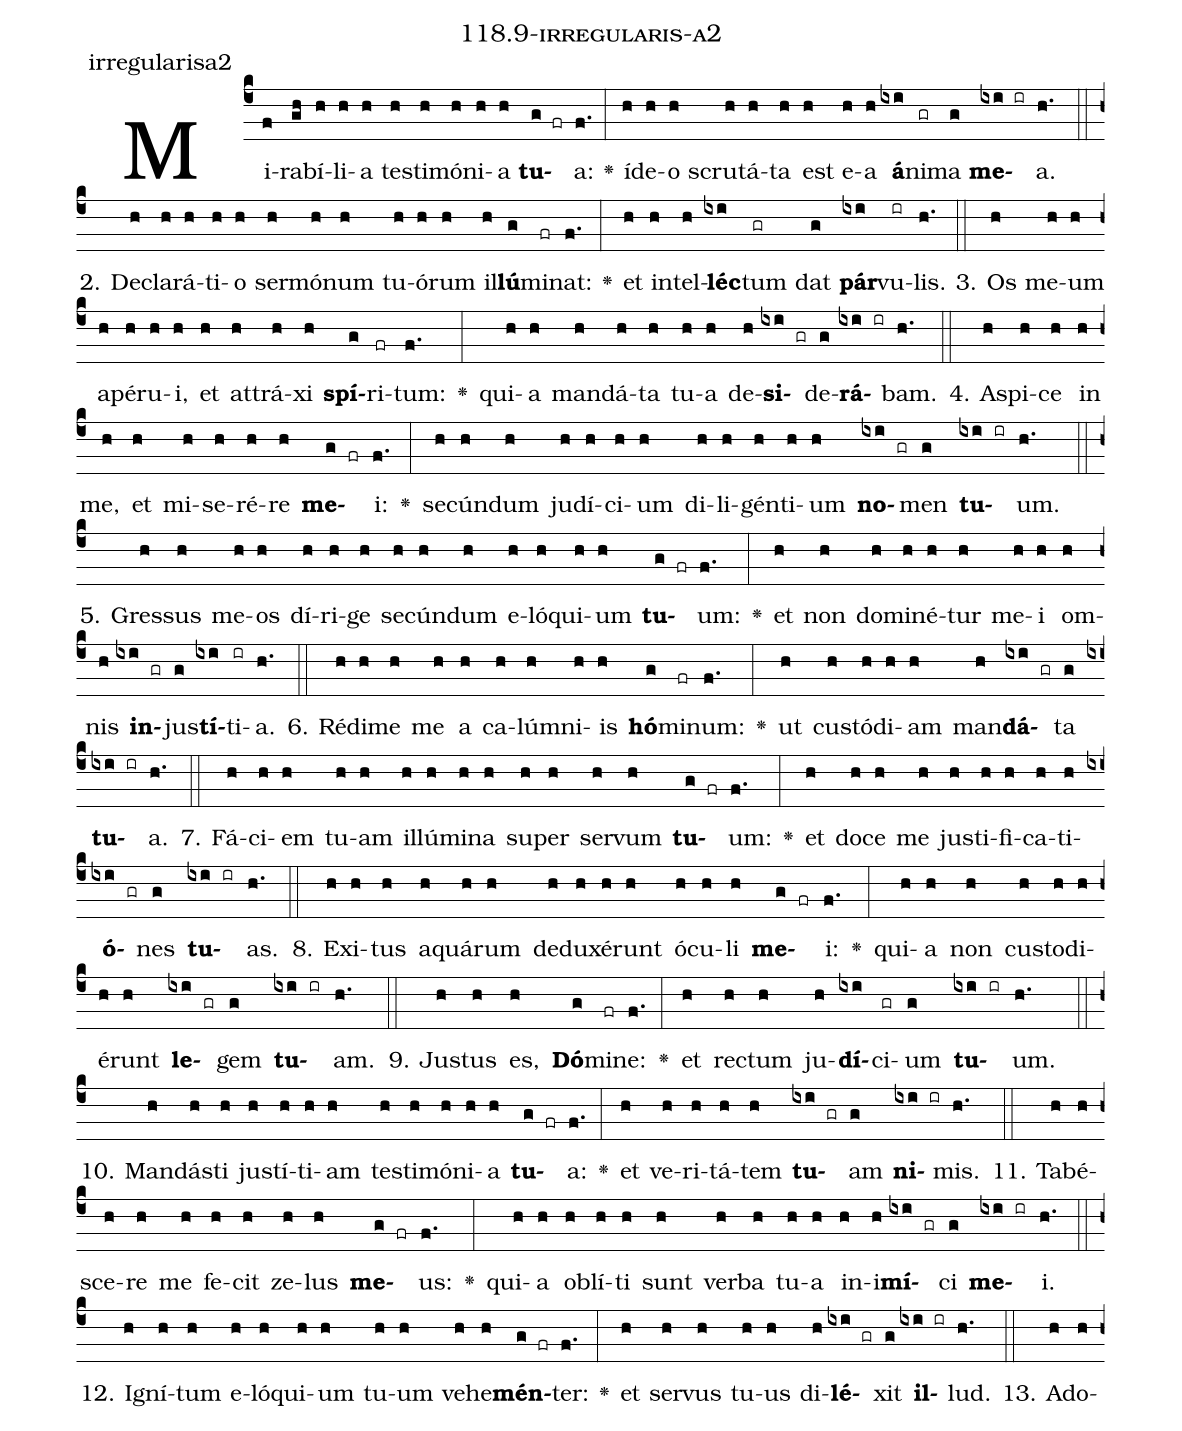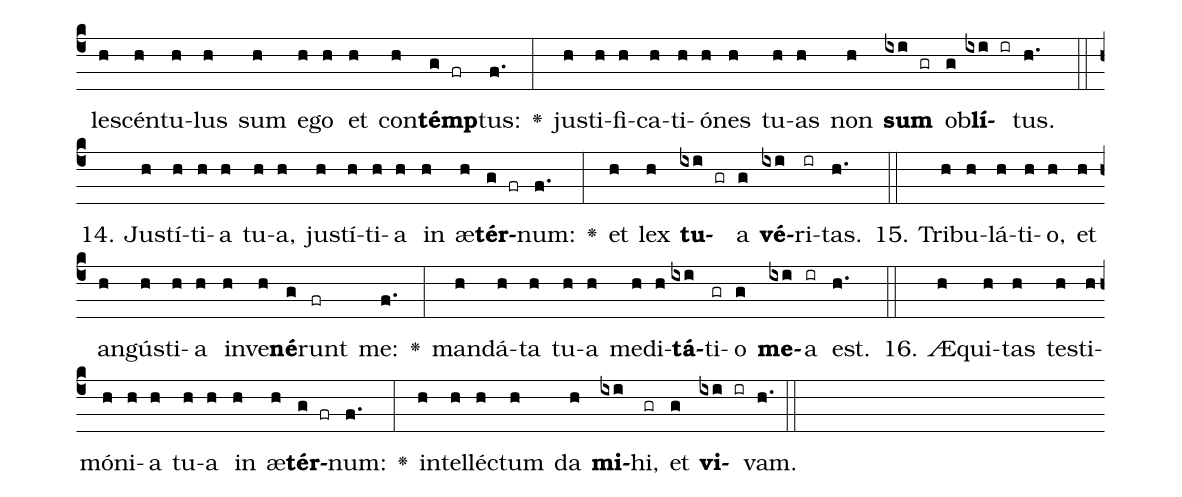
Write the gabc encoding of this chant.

name: 118.9-irregularis-a2;
annotation: irregularisa2;
%%
(c4)Mi(f)ra(gh)bí(h)li(h)a(h) tes(h)ti(h)mó(h)ni(h)a(h) <b>tu</b>(g fr)a:(f.) <v>\greheightstar</v>(:) íd(h)e(h)o(h) scru(h)tá(h)ta(h) est(h) e(h)a(h) <b>á</b>(ixi)ni(gr)ma(g) <b>me</b>(ixi ir)a.(h.) (::)
2. De(h)cla(h)rá(h)ti(h)o(h) ser(h)mó(h)num(h) tu(h)ó(h)rum(h) il(h)<b>lú</b>(g)mi(fr)nat:(f.) <v>\greheightstar</v>(:) et(h) in(h)tel(h)<b>léc</b>(ixi)tum(gr) dat(g) <b>pár</b>(ixi)vu(ir)lis.(h.) (::)
3. Os(h) me(h)um(h) a(h)pé(h)ru(h)i,(h) et(h) at(h)trá(h)xi(h) <b>spí</b>(g)ri(fr)tum:(f.) <v>\greheightstar</v>(:) qui(h)a(h) man(h)dá(h)ta(h) tu(h)a(h) de(h)<b>si</b>(ixi gr)de(g)<b>rá</b>(ixi ir)bam.(h.) (::)
4. A(h)spi(h)ce(h) in(h) me,(h) et(h) mi(h)se(h)ré(h)re(h) <b>me</b>(g fr)i:(f.) <v>\greheightstar</v>(:) se(h)cún(h)dum(h) ju(h)dí(h)ci(h)um(h) di(h)li(h)gén(h)ti(h)um(h) <b>no</b>(ixi gr)men(g) <b>tu</b>(ixi ir)um.(h.) (::)
5. Gres(h)sus(h) me(h)os(h) dí(h)ri(h)ge(h) se(h)cún(h)dum(h) e(h)ló(h)qui(h)um(h) <b>tu</b>(g fr)um:(f.) <v>\greheightstar</v>(:) et(h) non(h) do(h)mi(h)né(h)tur(h) me(h)i(h) om(h)nis(h) <b>in</b>(ixi gr)jus(g)<b>tí</b>(ixi)ti(ir)a.(h.) (::)
6. Réd(h)i(h)me(h) me(h) a(h) ca(h)lúm(h)ni(h)is(h) <b>hó</b>(g)mi(fr)num:(f.) <v>\greheightstar</v>(:) ut(h) cus(h)tó(h)di(h)am(h) man(h)<b>dá</b>(ixi gr)ta(g) <b>tu</b>(ixi ir)a.(h.) (::)
7. Fá(h)ci(h)em(h) tu(h)am(h) il(h)lú(h)mi(h)na(h) su(h)per(h) ser(h)vum(h) <b>tu</b>(g fr)um:(f.) <v>\greheightstar</v>(:) et(h) do(h)ce(h) me(h) jus(h)ti(h)fi(h)ca(h)ti(h)<b>ó</b>(ixi gr)nes(g) <b>tu</b>(ixi ir)as.(h.) (::)
8. Ex(h)i(h)tus(h) a(h)quá(h)rum(h) de(h)du(h)xé(h)runt(h) ó(h)cu(h)li(h) <b>me</b>(g fr)i:(f.) <v>\greheightstar</v>(:) qui(h)a(h) non(h) cus(h)to(h)di(h)é(h)runt(h) <b>le</b>(ixi gr)gem(g) <b>tu</b>(ixi ir)am.(h.) (::)
9. Jus(h)tus(h) es,(h) <b>Dó</b>(g)mi(fr)ne:(f.) <v>\greheightstar</v>(:) et(h) rec(h)tum(h) ju(h)<b>dí</b>(ixi)ci(gr)um(g) <b>tu</b>(ixi ir)um.(h.) (::)
10. Man(h)dás(h)ti(h) jus(h)tí(h)ti(h)am(h) tes(h)ti(h)mó(h)ni(h)a(h) <b>tu</b>(g fr)a:(f.) <v>\greheightstar</v>(:) et(h) ve(h)ri(h)tá(h)tem(h) <b>tu</b>(ixi gr)am(g) <b>ni</b>(ixi ir)mis.(h.) (::)
11. Ta(h)bé(h)sce(h)re(h) me(h) fe(h)cit(h) ze(h)lus(h) <b>me</b>(g fr)us:(f.) <v>\greheightstar</v>(:) qui(h)a(h) ob(h)lí(h)ti(h) sunt(h) ver(h)ba(h) tu(h)a(h) in(h)i(h)<b>mí</b>(ixi gr)ci(g) <b>me</b>(ixi ir)i.(h.) (::)
12. I(h)gní(h)tum(h) e(h)ló(h)qui(h)um(h) tu(h)um(h) ve(h)he(h)<b>mén</b>(g fr)ter:(f.) <v>\greheightstar</v>(:) et(h) ser(h)vus(h) tu(h)us(h) di(h)<b>lé</b>(ixi gr)xit(g) <b>il</b>(ixi ir)lud.(h.) (::)
13. Ad(h)o(h)le(h)scén(h)tu(h)lus(h) sum(h) e(h)go(h) et(h) con(h)<b>témp</b>(g fr)tus:(f.) <v>\greheightstar</v>(:) jus(h)ti(h)fi(h)ca(h)ti(h)ó(h)nes(h) tu(h)as(h) non(h) <b>sum</b>(ixi gr) ob(g)<b>lí</b>(ixi ir)tus.(h.) (::)
14. Jus(h)tí(h)ti(h)a(h) tu(h)a,(h) jus(h)tí(h)ti(h)a(h) in(h) æ(h)<b>tér</b>(g fr)num:(f.) <v>\greheightstar</v>(:) et(h) lex(h) <b>tu</b>(ixi gr)a(g) <b>vé</b>(ixi)ri(ir)tas.(h.) (::)
15. Tri(h)bu(h)lá(h)ti(h)o,(h) et(h) an(h)gús(h)ti(h)a(h) in(h)ve(h)<b>né</b>(g)runt(fr) me:(f.) <v>\greheightstar</v>(:) man(h)dá(h)ta(h) tu(h)a(h) me(h)di(h)<b>tá</b>(ixi)ti(gr)o(g) <b>me</b>(ixi)a(ir) est.(h.) (::)
16. Æ(h)qui(h)tas(h) tes(h)ti(h)mó(h)ni(h)a(h) tu(h)a(h) in(h) æ(h)<b>tér</b>(g fr)num:(f.) <v>\greheightstar</v>(:) in(h)tel(h)léc(h)tum(h) da(h) <b>mi</b>(ixi)hi,(gr) et(g) <b>vi</b>(ixi ir)vam.(h.) (::)
